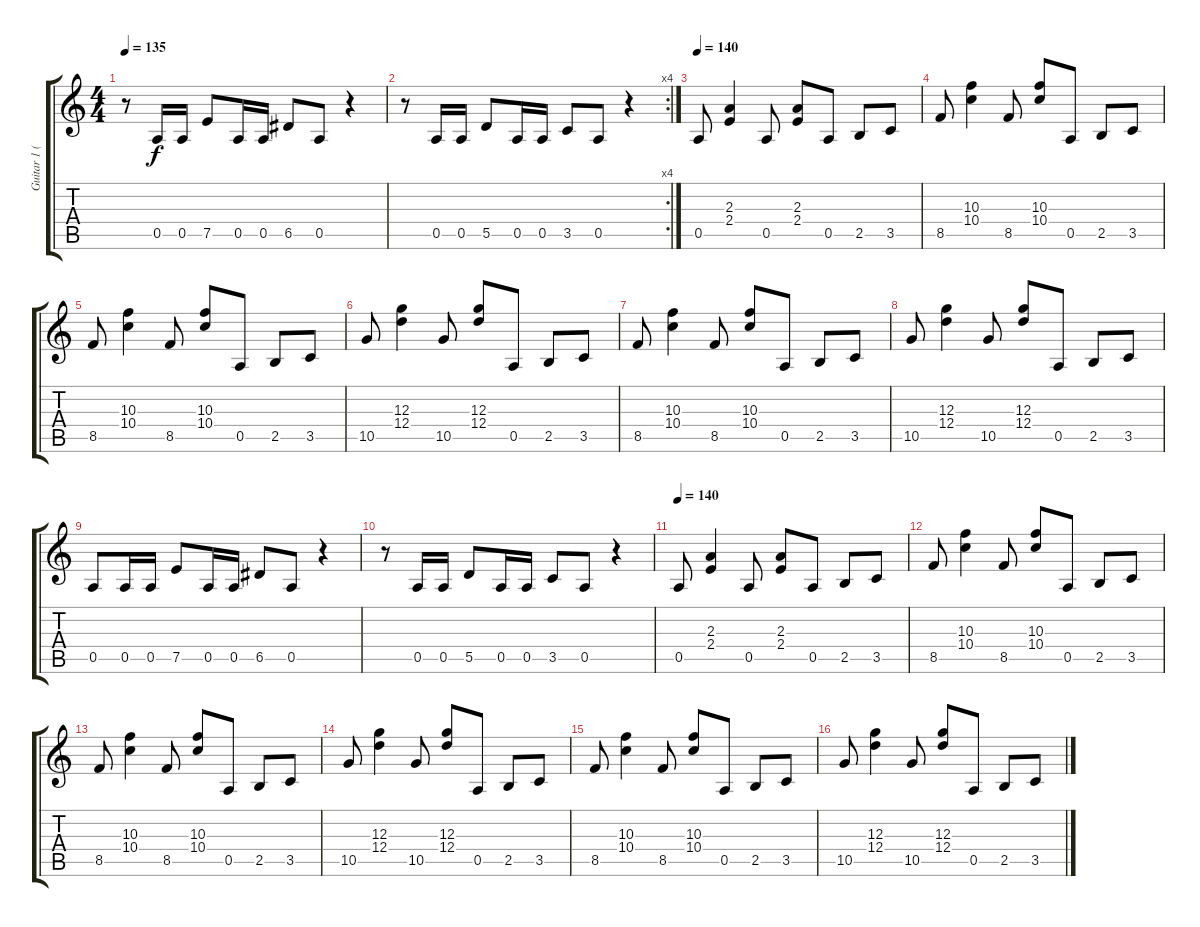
\track ("Guitar 1 (Shatl)" "Guitar 1 (") {instrument overdrivenguitar}
\staff {score tabs}
\tuning (E4 B3 G3 D3 A2 E2) {hide}
\ts (4 4)
\tempo 135
\clef g2
\ks c
r.8{dy f instrument overdrivenguitar} 0.5.16 0.5.16 7.5.8 0.5.16 0.5.16 6.5.8 0.5.8 r.4 |
\rc 4
r.8 0.5.16 0.5.16 5.5.8 0.5.16 0.5.16 3.5.8 0.5.8 r.4 |
\tempo 140
0.5.8 (2.3 2.4).4 0.5.8 (2.3 2.4).8 0.5.8 2.5.8 3.5.8 |
8.5.8 (10.3 10.4).4 8.5.8 (10.3 10.4).8 0.5.8 2.5.8 3.5.8 |
8.5.8 (10.3 10.4).4 8.5.8 (10.3 10.4).8 0.5.8 2.5.8 3.5.8 |
10.5.8 (12.3 12.4).4 10.5.8 (12.3 12.4).8 0.5.8 2.5.8 3.5.8 |
8.5.8 (10.3 10.4).4 8.5.8 (10.3 10.4).8 0.5.8 2.5.8 3.5.8 |
10.5.8 (12.3 12.4).4 10.5.8 (12.3 12.4).8 0.5.8 2.5.8 3.5.8 |
0.5.8 0.5.16 0.5.16 7.5.8 0.5.16 0.5.16 6.5.8 0.5.8 r.4 |
r.8 0.5.16 0.5.16 5.5.8 0.5.16 0.5.16 3.5.8 0.5.8 r.4 |
\tempo 140
0.5.8 (2.3 2.4).4 0.5.8 (2.3 2.4).8 0.5.8 2.5.8 3.5.8 |
8.5.8 (10.3 10.4).4 8.5.8 (10.3 10.4).8 0.5.8 2.5.8 3.5.8 |
8.5.8 (10.3 10.4).4 8.5.8 (10.3 10.4).8 0.5.8 2.5.8 3.5.8 |
10.5.8 (12.3 12.4).4 10.5.8 (12.3 12.4).8 0.5.8 2.5.8 3.5.8 |
8.5.8 (10.3 10.4).4 8.5.8 (10.3 10.4).8 0.5.8 2.5.8 3.5.8 |
10.5.8 (12.3 12.4).4 10.5.8 (12.3 12.4).8 0.5.8 2.5.8 3.5.8
